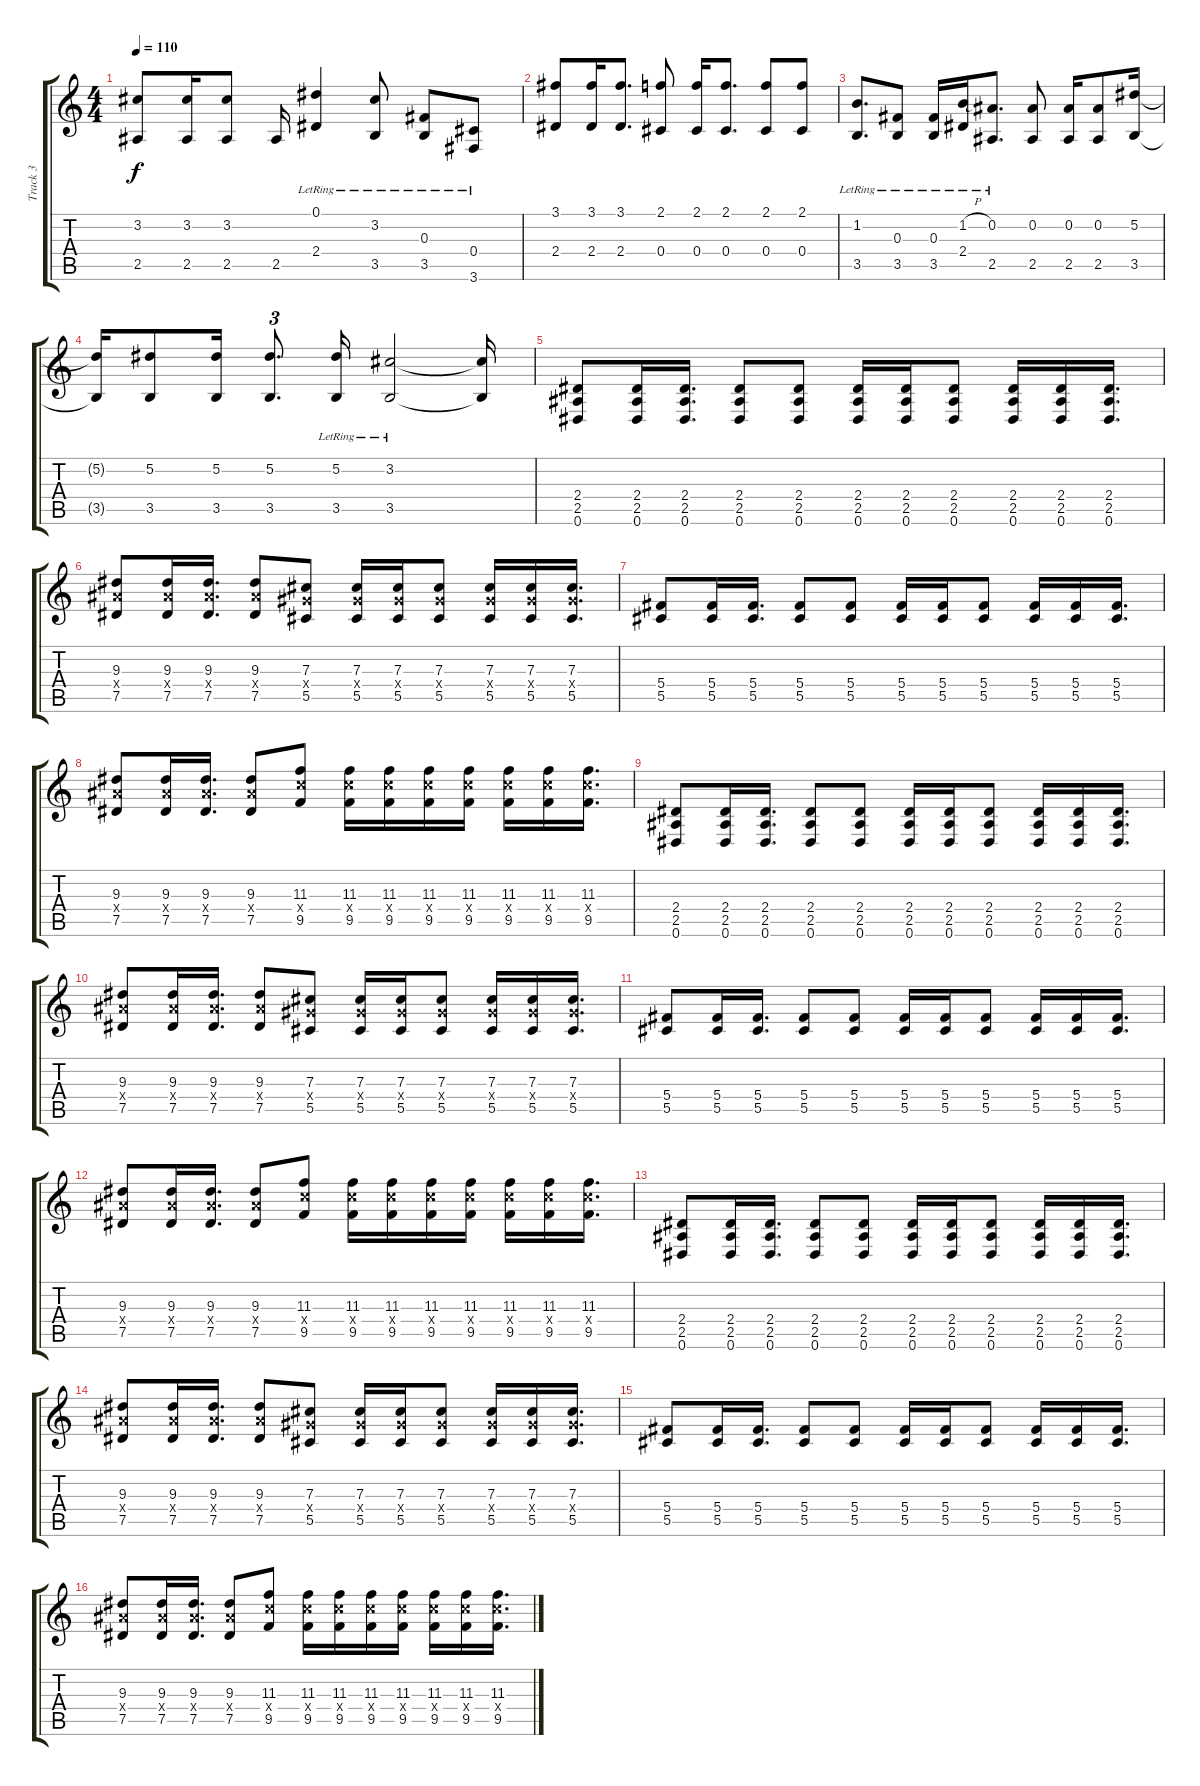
\track ("Track 3" "Track 3") {instrument acousticguitarsteel}
\staff {score tabs}
\tuning (Eb4 Bb3 Gb3 Db3 Ab2 Eb2) {hide}
\ts (4 4)
\tempo 110
\clef g2
\ks c
(3.2 2.5).8{dy f} (3.2 2.5).16 (3.2 2.5).8 2.5.16 (0.1{lr} 2.4).4 (3.2{lr} 3.5).8 (0.3{lr} 3.5).8 (0.4{lr} 3.6).8 |
(3.1 2.4).8 (3.1 2.4).16 (3.1 2.4).8{d} (2.1 0.4).8 (2.1 0.4).16 (2.1 0.4).8{d} (2.1 0.4).8 (2.1 0.4).8 |
(1.2 3.5{lr}).8{d} (0.3{lr} 3.5).8 (0.3{lr} 3.5).16 (1.2{h lr} 2.4).16 (0.2{lr} 2.5).8{d} (0.2 2.5).8 (0.2 2.5).16 (0.2 2.5).8 (5.2 3.5).16 |
(5.2{t} 3.5{t}).16 (5.2 3.5).8 (5.2 3.5).16 (5.2 3.5).8{d tu (3 2)} (5.2 3.5{lr}).16 (3.2{lr} 3.5).2 (3.2{t} 3.5{t}).16 |
(2.4 2.5 0.6).8 (2.4 2.5 0.6).16 (2.4 2.5 0.6).16{d} (2.4 2.5 0.6).8 (2.4 2.5 0.6).8 (2.4 2.5 0.6).16 (2.4 2.5 0.6).16 (2.4 2.5 0.6).8 (2.4 2.5 0.6).16 (2.4 2.5 0.6).16 (2.4 2.5 0.6).16{d} |
(9.3 9.4{x} 7.5).8 (9.3 9.4{x} 7.5).16 (9.3 9.4{x} 7.5).16{d} (9.3 9.4{x} 7.5).8 (7.3 7.4{x} 5.5).8 (7.3 7.4{x} 5.5).16 (7.3 7.4{x} 5.5).16 (7.3 7.4{x} 5.5).8 (7.3 7.4{x} 5.5).16 (7.3 7.4{x} 5.5).16 (7.3 7.4{x} 5.5).16{d} |
(5.4 5.5).8 (5.4 5.5).16 (5.4 5.5).16{d} (5.4 5.5).8 (5.4 5.5).8 (5.4 5.5).16 (5.4 5.5).16 (5.4 5.5).8 (5.4 5.5).16 (5.4 5.5).16 (5.4 5.5).16{d} |
(9.3 9.4{x} 7.5).8 (9.3 9.4{x} 7.5).16 (9.3 9.4{x} 7.5).16{d} (9.3 9.4{x} 7.5).8 (11.3 11.4{x} 9.5).8 (11.3 11.4{x} 9.5).16 (11.3 11.4{x} 9.5).16 (11.3 11.4{x} 9.5).16 (11.3 11.4{x} 9.5).16 (11.3 11.4{x} 9.5).16 (11.3 11.4{x} 9.5).16 (11.3 11.4{x} 9.5).16{d} |
(2.4 2.5 0.6).8 (2.4 2.5 0.6).16 (2.4 2.5 0.6).16{d} (2.4 2.5 0.6).8 (2.4 2.5 0.6).8 (2.4 2.5 0.6).16 (2.4 2.5 0.6).16 (2.4 2.5 0.6).8 (2.4 2.5 0.6).16 (2.4 2.5 0.6).16 (2.4 2.5 0.6).16{d} |
(9.3 9.4{x} 7.5).8 (9.3 9.4{x} 7.5).16 (9.3 9.4{x} 7.5).16{d} (9.3 9.4{x} 7.5).8 (7.3 7.4{x} 5.5).8 (7.3 7.4{x} 5.5).16 (7.3 7.4{x} 5.5).16 (7.3 7.4{x} 5.5).8 (7.3 7.4{x} 5.5).16 (7.3 7.4{x} 5.5).16 (7.3 7.4{x} 5.5).16{d} |
(5.4 5.5).8 (5.4 5.5).16 (5.4 5.5).16{d} (5.4 5.5).8 (5.4 5.5).8 (5.4 5.5).16 (5.4 5.5).16 (5.4 5.5).8 (5.4 5.5).16 (5.4 5.5).16 (5.4 5.5).16{d} |
(9.3 9.4{x} 7.5).8 (9.3 9.4{x} 7.5).16 (9.3 9.4{x} 7.5).16{d} (9.3 9.4{x} 7.5).8 (11.3 11.4{x} 9.5).8 (11.3 11.4{x} 9.5).16 (11.3 11.4{x} 9.5).16 (11.3 11.4{x} 9.5).16 (11.3 11.4{x} 9.5).16 (11.3 11.4{x} 9.5).16 (11.3 11.4{x} 9.5).16 (11.3 11.4{x} 9.5).16{d} |
(2.4 2.5 0.6).8 (2.4 2.5 0.6).16 (2.4 2.5 0.6).16{d} (2.4 2.5 0.6).8 (2.4 2.5 0.6).8 (2.4 2.5 0.6).16 (2.4 2.5 0.6).16 (2.4 2.5 0.6).8 (2.4 2.5 0.6).16 (2.4 2.5 0.6).16 (2.4 2.5 0.6).16{d} |
(9.3 9.4{x} 7.5).8 (9.3 9.4{x} 7.5).16 (9.3 9.4{x} 7.5).16{d} (9.3 9.4{x} 7.5).8 (7.3 7.4{x} 5.5).8 (7.3 7.4{x} 5.5).16 (7.3 7.4{x} 5.5).16 (7.3 7.4{x} 5.5).8 (7.3 7.4{x} 5.5).16 (7.3 7.4{x} 5.5).16 (7.3 7.4{x} 5.5).16{d} |
(5.4 5.5).8 (5.4 5.5).16 (5.4 5.5).16{d} (5.4 5.5).8 (5.4 5.5).8 (5.4 5.5).16 (5.4 5.5).16 (5.4 5.5).8 (5.4 5.5).16 (5.4 5.5).16 (5.4 5.5).16{d} |
(9.3 9.4{x} 7.5).8 (9.3 9.4{x} 7.5).16 (9.3 9.4{x} 7.5).16{d} (9.3 9.4{x} 7.5).8 (11.3 11.4{x} 9.5).8 (11.3 11.4{x} 9.5).16 (11.3 11.4{x} 9.5).16 (11.3 11.4{x} 9.5).16 (11.3 11.4{x} 9.5).16 (11.3 11.4{x} 9.5).16 (11.3 11.4{x} 9.5).16 (11.3 11.4{x} 9.5).16{d}
